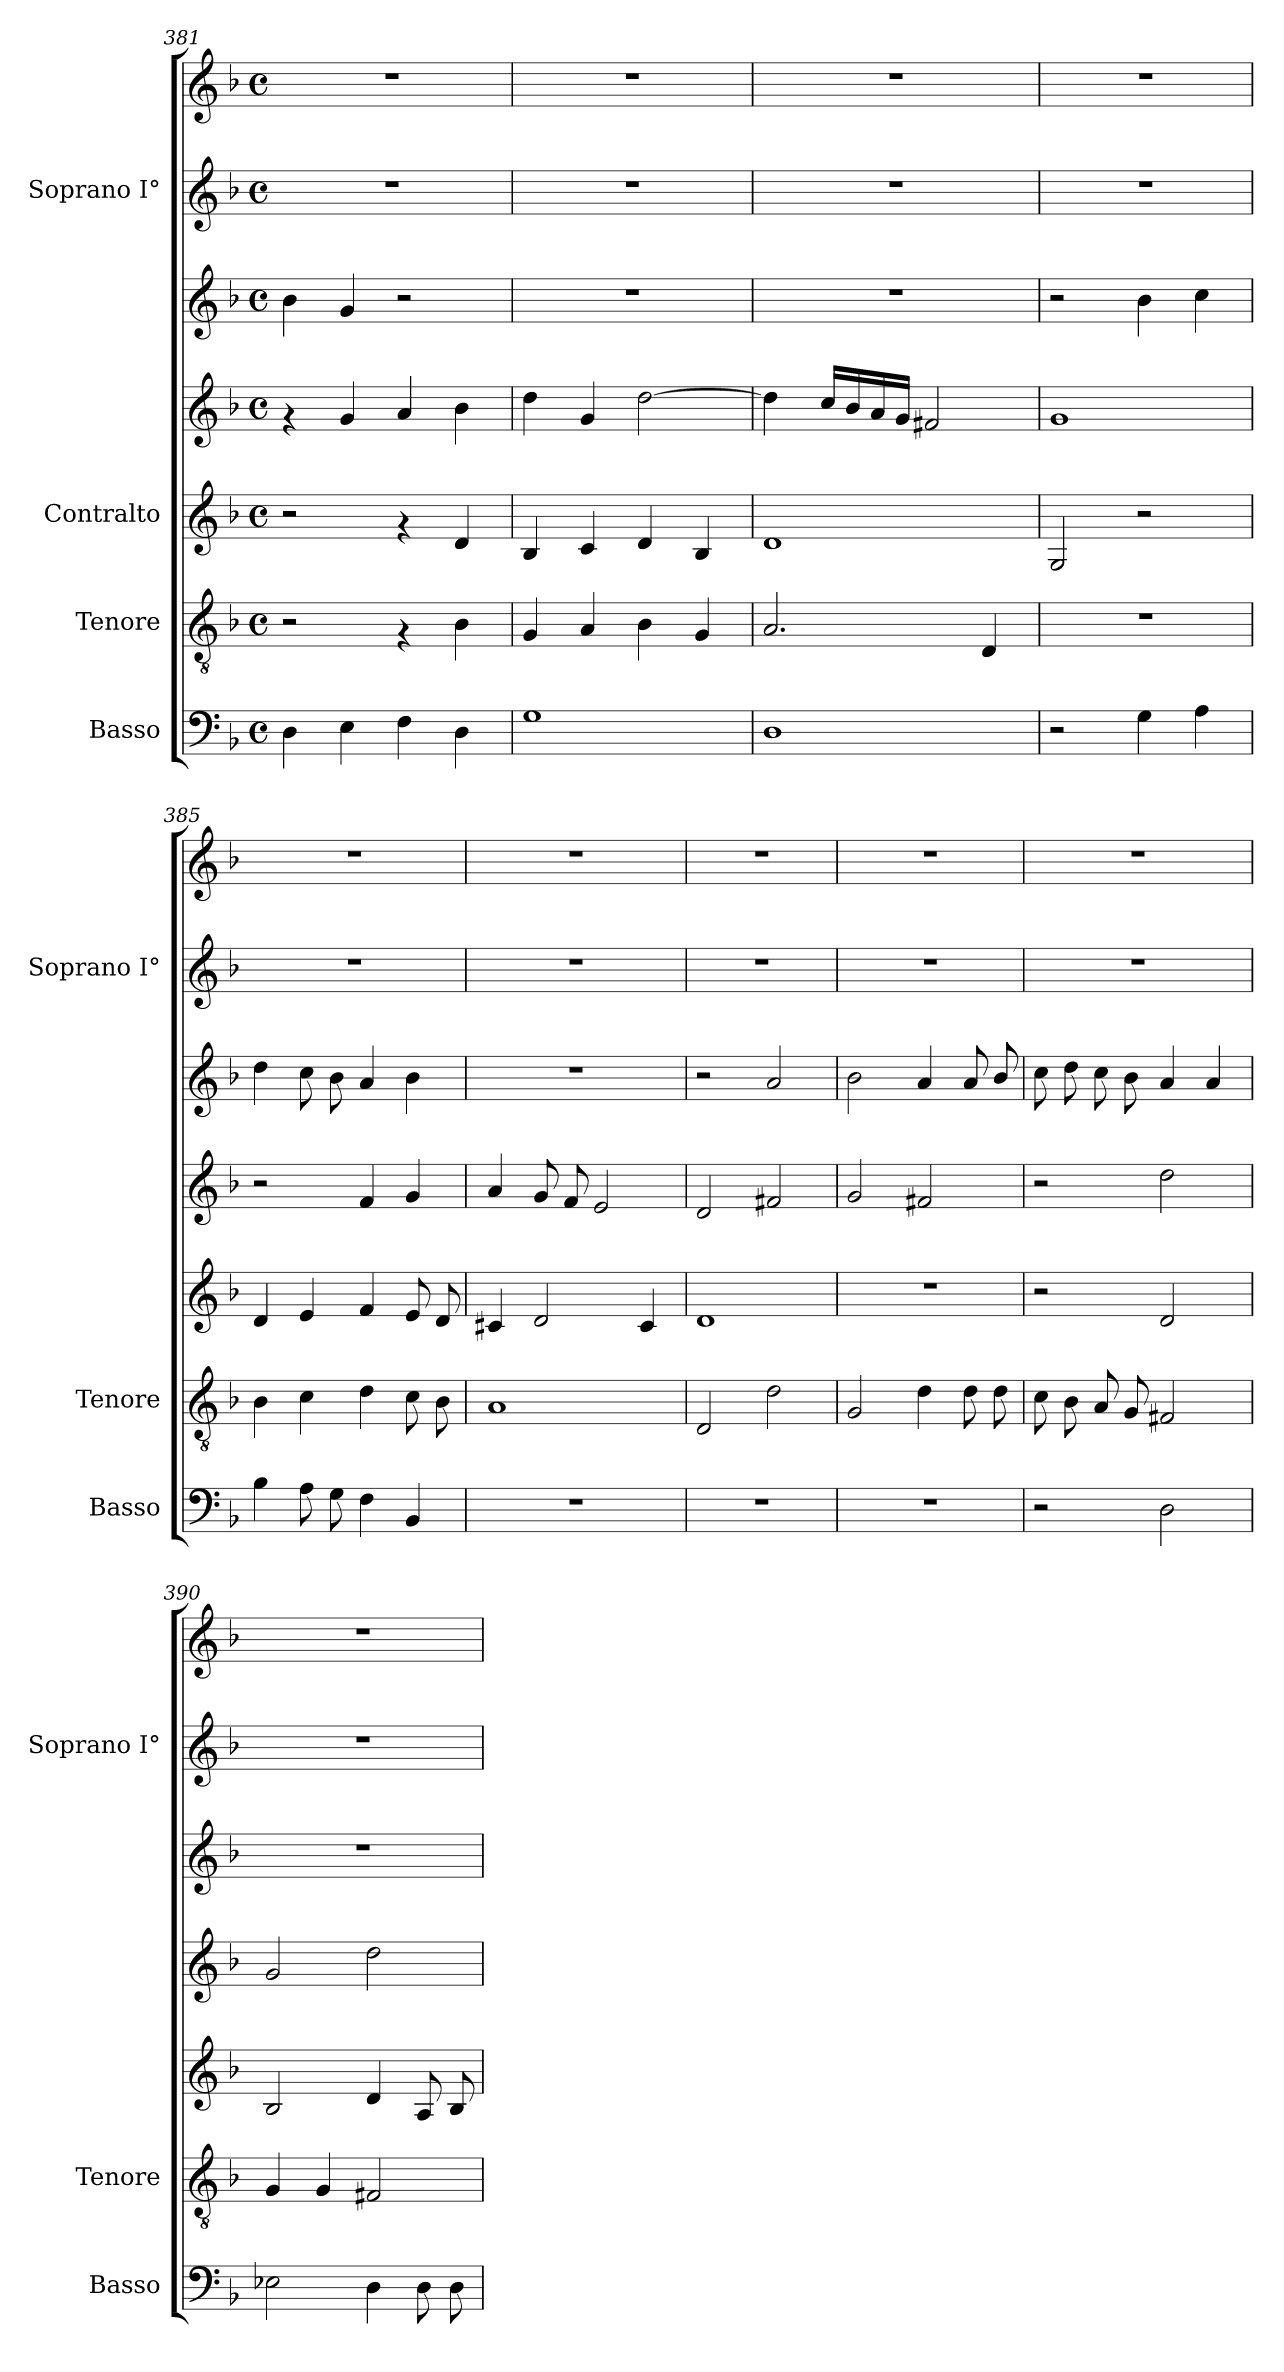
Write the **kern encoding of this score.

**kern	**kern	**kern	**kern	**kern	**kern	**kern
*part6	*part5	*part4	*part3	*part2	*part1	*part1
*staff7	*staff6	*staff5	*staff4	*staff3	*staff2	*staff1
*I"Basso	*I"Tenore	*I"Contralto	*	*	*I"Soprano I°	*
*I'Basso	*I'Tenore	*	*	*	*I'Soprano I°	*
*clefF4	*clefGv2	*clefG2	*clefG2	*clefG2	*clefG2	*clefG2
*k[b-]	*k[b-]	*k[b-]	*k[b-]	*k[b-]	*k[b-]	*k[b-]
*F:	*F:	*F:	*F:	*F:	*F:	*F:
*M4/4	*M4/4	*M4/4	*M4/4	*M4/4	*M4/4	*M4/4
*met(c)	*met(c)	*met(c)	*met(c)	*met(c)	*met(c)	*met(c)
=381	=381	=381	=381	=381	=381	=381
4D\	2r	2r	4rf	4b-\	1r	1r
4E\	.	.	4g/	4g/	.	.
4F\	4rF	4rf	4a/	2r	.	.
4D\	4B-\	4d/	4b-\	.	.	.
=382	=382	=382	=382	=382	=382	=382
1G	4G/	4B-/	4dd\	1r	1r	1r
.	4A/	4c/	4g/	.	.	.
.	4B-\	4d/	[<2dd\	.	.	.
.	4G/	4B-/	.	.	.	.
!!LO:PB:g=z
=383	=383	=383	=383	=383	=383	=383
1D	2.A/	1d	4dd\]	1r	1r	1r
.	.	.	16cc/LL	.	.	.
.	.	.	16b-/	.	.	.
.	.	.	16a/	.	.	.
.	.	.	16g/JJ	.	.	.
.	.	.	2f#X/	.	.	.
.	4D/	.	.	.	.	.
=384	=384	=384	=384	=384	=384	=384
2r	1r	2G/	1g	2r	1r	1r
4G\	.	2r	.	4b-\	.	.
4A\	.	.	.	4cc\	.	.
=385	=385	=385	=385	=385	=385	=385
4B-\	4B-\	4d/	2r	4dd\	1r	1r
8A\	4c\	4e/	.	8cc\	.	.
8G\	.	.	.	8b-\	.	.
4F\	4d\	4f/	4f/	4a/	.	.
4BB-/	8c\	8e/	4g/	4b-\	.	.
.	8B-\	8d/	.	.	.	.
=386	=386	=386	=386	=386	=386	=386
1r	1A	4c#X/	4a/	1r	1r	1r
.	.	2d/	8g/	.	.	.
.	.	.	8f/	.	.	.
.	.	.	2e/	.	.	.
.	.	4c#/	.	.	.	.
!!LO:PB:g=z
=387	=387	=387	=387	=387	=387	=387
1r	2D/	1d	2d/	2r	1r	1r
.	2d\	.	2f#X/	2a/	.	.
=388	=388	=388	=388	=388	=388	=388
1r	2G/	1r	2g/	2b-\	1r	1r
.	4d\	.	2f#X/	4a/	.	.
.	8d\	.	.	8a/	.	.
.	8d\	.	.	8b-/	.	.
=389	=389	=389	=389	=389	=389	=389
2r	8c\	2r	2r	8cc\	1r	1r
.	8B-\	.	.	8dd\	.	.
.	8A/	.	.	8cc\	.	.
.	8G/	.	.	8b-\	.	.
2D\	2F#X/	2d/	2dd\	4a/	.	.
.	.	.	.	4a/	.	.
=390	=390	=390	=390	=390	=390	=390
2E-X\	4G/	2B-/	2g/	1r	1r	1r
.	4G/	.	.	.	.	.
4D\	2F#X/	4d/	2dd\	.	.	.
8D\	.	8A/	.	.	.	.
8D\	.	8B-/	.	.	.	.
=	=	=	=	=	=	=
*-	*-	*-	*-	*-	*-	*-
